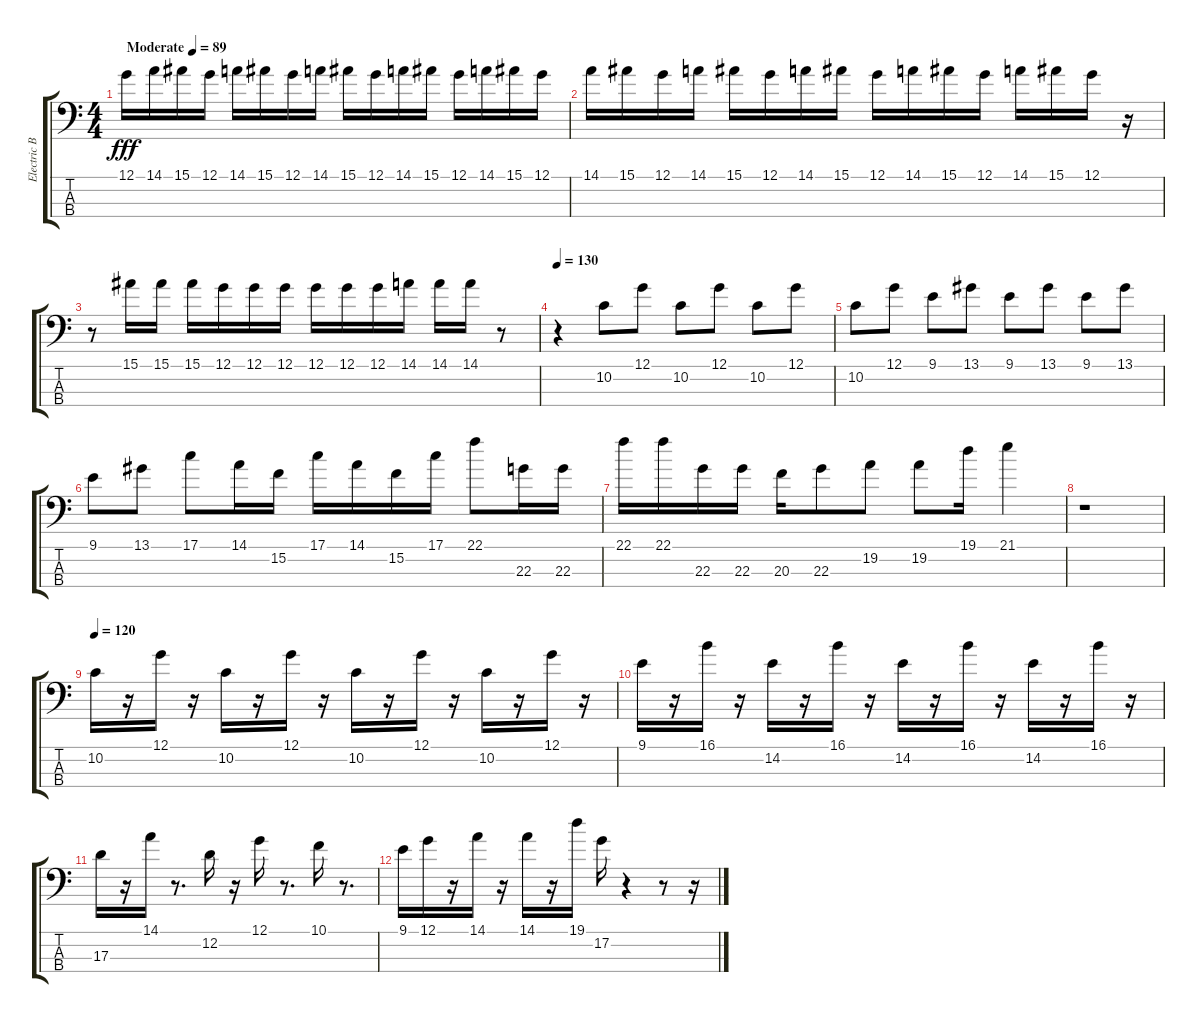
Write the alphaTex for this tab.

\track ("Electric Bass (Pick)" "Electric B") {instrument electricbasspick}
\staff {score tabs}
\tuning (G2 D2 A1 E1) {hide}
\ts (4 4)
\tempo (89 "Moderate")
\clef f4
\ks c
12.1.16{dy fff instrument electricbasspick} 14.1.16 15.1.16 12.1.16 14.1.16 15.1.16 12.1.16 14.1.16 15.1.16 12.1.16 14.1.16 15.1.16 12.1.16 14.1.16 15.1.16 12.1.16 |
14.1.16 15.1.16 12.1.16 14.1.16 15.1.16 12.1.16 14.1.16 15.1.16 12.1.16 14.1.16 15.1.16 12.1.16 14.1.16 15.1.16 12.1.16 r.16 |
r.8 15.1.16 15.1.16 15.1.16 12.1.16 12.1.16 12.1.16 12.1.16 12.1.16 12.1.16 14.1.16 14.1.16 14.1.16 r.8 |
\tempo 130
r.4 10.2.8 12.1.8 10.2.8 12.1.8 10.2.8 12.1.8 |
10.2.8 12.1.8 9.1.8 13.1.8 9.1.8 13.1.8 9.1.8 13.1.8 |
9.1.8 13.1.8 17.1.8 14.1.16 15.2.16 17.1.16 14.1.16 15.2.16 17.1.16 22.1.8 22.3.16 22.3.16 |
22.1.16 22.1.16 22.3.16 22.3.16 20.3.16 22.3.8 19.2.8 19.2.8 19.1.16 21.1.4 |
r.1 |
\tempo 120
10.2.16 r.16 12.1.16 r.16 10.2.16 r.16 12.1.16 r.16 10.2.16 r.16 12.1.16 r.16 10.2.16 r.16 12.1.16 r.16 |
9.1.16 r.16 16.1.16 r.16 14.2.16 r.16 16.1.16 r.16 14.2.16 r.16 16.1.16 r.16 14.2.16 r.16 16.1.16 r.16 |
17.3.16 r.16 14.1.16 r.8{d} 12.2.16 r.16 12.1.16 r.8{d} 10.1.16 r.8{d} |
9.1.16 12.1.16 r.16 14.1.16 r.16 14.1.16 r.16 19.1.16 17.2.16 r.4 r.8 r.16
